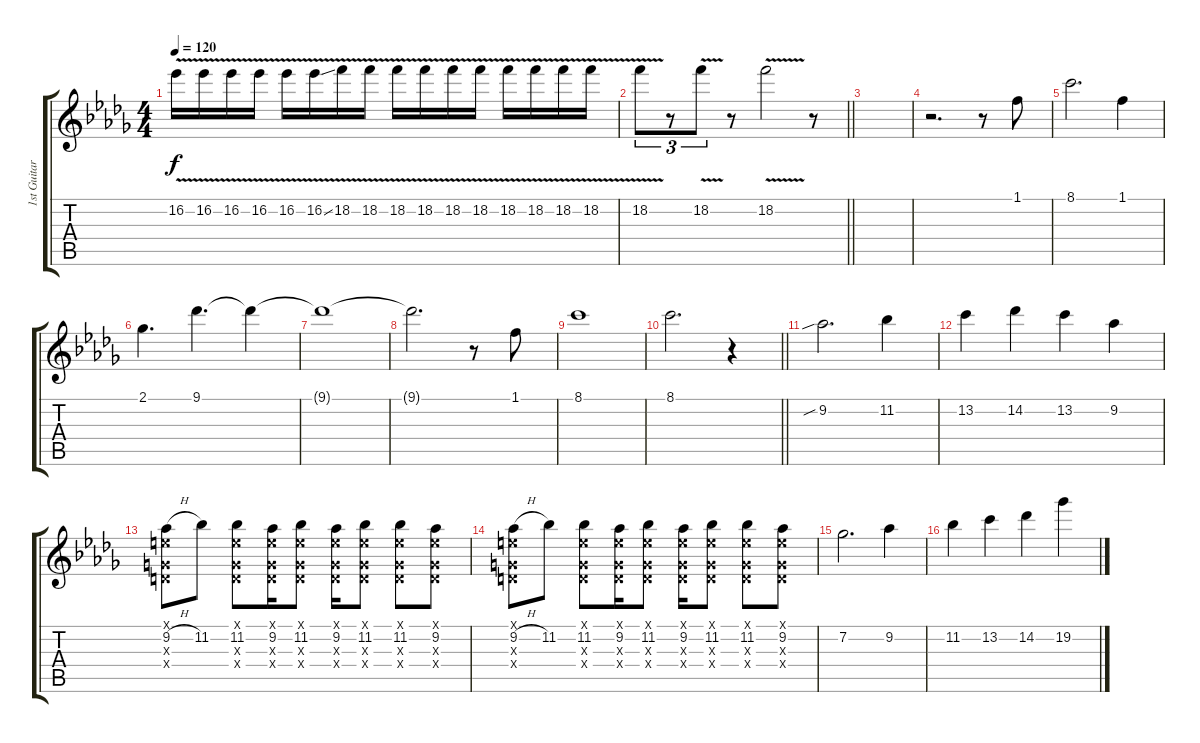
\track ("1st Guitar" "1st Guitar") {instrument electricguitarclean}
\staff {score tabs}
\tuning (E4 B3 G3 D3 A2 E2) {hide}
\ts (4 4)
\tempo 120
\clef g2
\ks db
16.2{v}.16{dy f} 16.2{v}.16 16.2{v}.16 16.2{v}.16 16.2{v}.16 16.2{v ss}.16 18.2{v}.16 18.2{v}.16 18.2{v}.16 18.2{v}.16 18.2{v}.16 18.2{v}.16 18.2{v}.16 18.2{v}.16 18.2{v}.16 18.2{v}.16 |
\barLineRight lightlight
18.2{v}.8{tu (3 2)} r.8{tu (3 2)} 18.2{v}.8{tu (3 2)} r.8 18.2{v}.2 r.8 |
|
r.2{d instrument electricguitarclean} r.8 1.1.8 |
8.1.2{d} 1.1.4 |
2.1.4{d} 9.1.4{d} 9.1{t}.4 |
9.1{t}.1 |
9.1{t}.2{d} r.8 1.1.8 |
8.1.1 |
\barLineRight lightlight
8.1.2{d} r.4{volume 11 instrument distortionguitar} |
9.2{sib}.2{d} 11.2.4 |
13.2.4 14.2.4 13.2.4 9.2.4 |
(0.1{x} 9.2{h} 0.3{x} 0.4{x}).8 11.2.8 (0.1{x} 11.2 0.3{x} 0.4{x}).8 (0.1{x} 9.2 0.3{x} 0.4{x}).16 (0.1{x} 11.2 0.3{x} 0.4{x}).8 (0.1{x} 9.2 0.3{x} 0.4{x}).16 (0.1{x} 11.2 0.3{x} 0.4{x}).8 (0.1{x} 11.2 0.3{x} 0.4{x}).8 (0.1{x} 9.2 0.3{x} 0.4{x}).8 |
(0.1{x} 9.2{h} 0.3{x} 0.4{x}).8 11.2.8 (0.1{x} 11.2 0.3{x} 0.4{x}).8 (0.1{x} 9.2 0.3{x} 0.4{x}).16 (0.1{x} 11.2 0.3{x} 0.4{x}).8 (0.1{x} 9.2 0.3{x} 0.4{x}).16 (0.1{x} 11.2 0.3{x} 0.4{x}).8 (0.1{x} 11.2 0.3{x} 0.4{x}).8 (0.1{x} 9.2 0.3{x} 0.4{x}).8 |
7.2.2{d} 9.2.4 |
11.2.4 13.2.4 14.2.4 19.2.4
